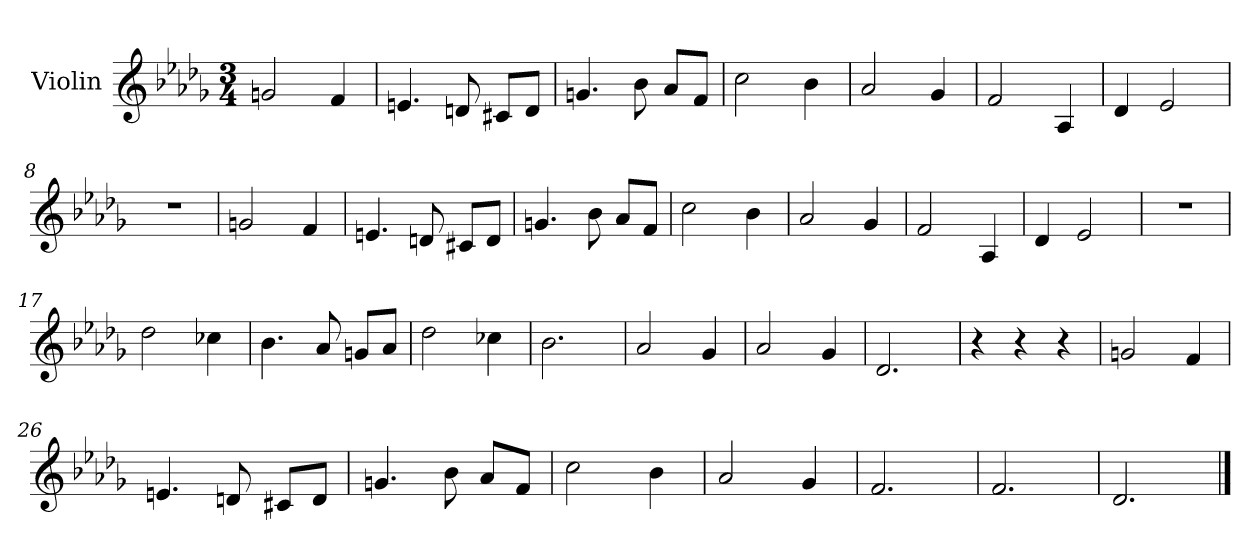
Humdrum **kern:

**kern
*part1
*staff1
*I"Violin
*I'Vln
*clefG2
*k[b-e-a-d-g-]
*D-:
*M3/4
=1
2gn/
4f/
=2
4.en/
8dn/
8c#X/L
8d/J
=3
4.gn/
8b-\
8a-/L
8f/J
=4
2cc\
4b-\
!!LO:LB:g=z
=5
2a-/
4g-/
=6
2f/
4A-/
=7
4d-/
2e-/
=8
2.r
!!LO:LB:g=z
=9
2gn/
4f/
=10
4.en/
8dn/
8c#X/L
8d/J
=11
4.gn/
8b-\
8a-/L
8f/J
=12
2cc\
4b-\
!!LO:LB:g=z
=13
2a-/
4g-/
=14
2f/
4A-/
=15
4d-/
2e-/
=16
2.r
!!LO:LB:g=z
=17
2dd-\
4cc-X\
=18
4.b-\
8a-/
8gn/L
8a-/J
=19
2dd-\
4cc-X\
=20
2.b-\
!!LO:LB:g=z
=21
2a-/
4g-/
=22
2a-/
4g-/
=23
2.d-/
=24
4r
4r
4r
!!LO:LB:g=z
=25
2gn/
4f/
=26
4.en/
8dn/
8c#X/L
8d/J
=27
4.gn/
8b-\
8a-/L
8f/J
=28
2cc\
4b-\
!!LO:LB:g=z
=29
2a-/
4g-/
=30
2.f/
=31
2.f/
=32
2.d-/
==
*-
